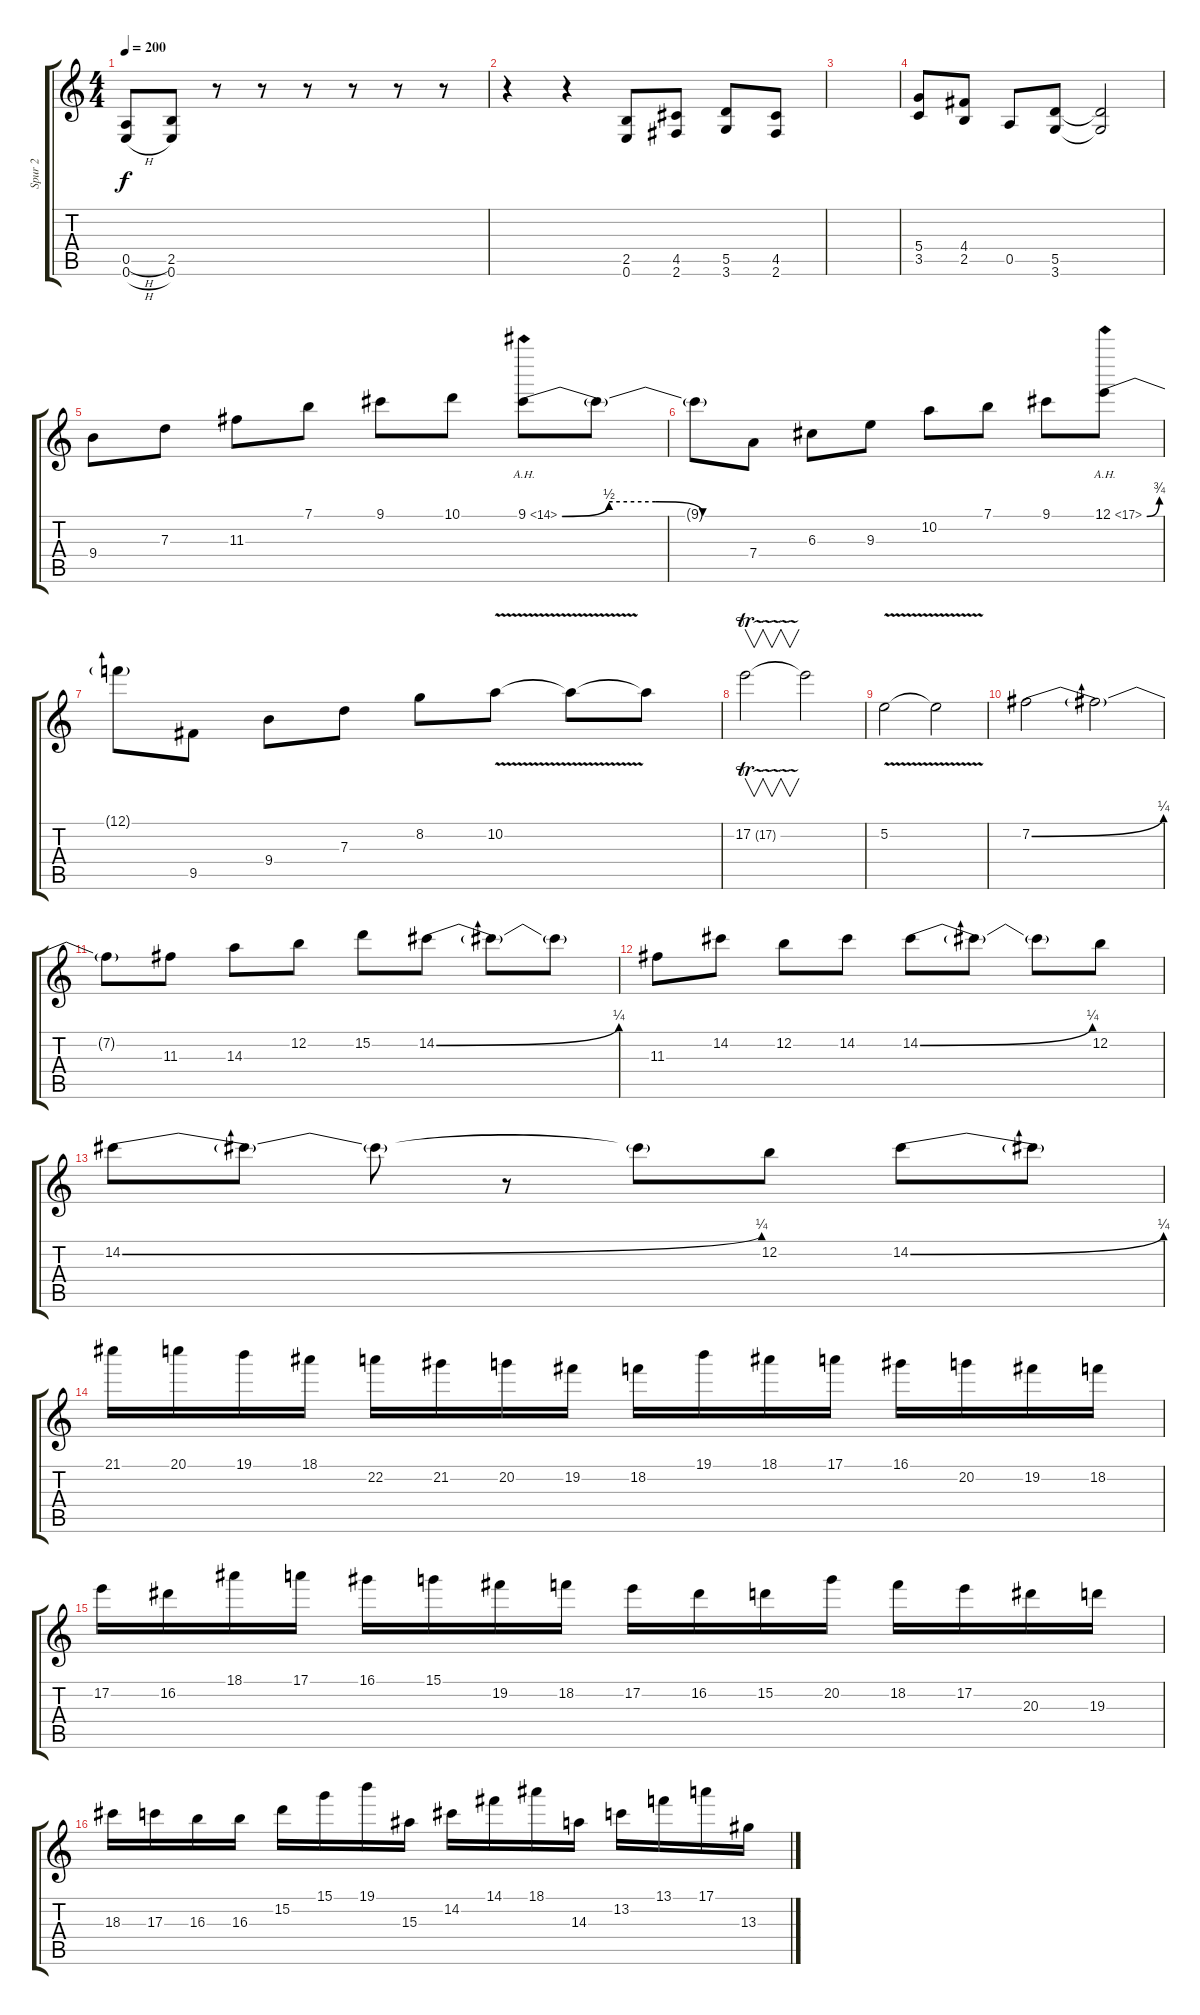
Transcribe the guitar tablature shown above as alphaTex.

\track ("Spur 2" "Spur 2") {instrument overdrivenguitar}
\staff {score tabs}
\tuning (E4 B3 G3 D3 A2 E2) {hide}
\ts (4 4)
\tempo 200
\clef g2
\ks c
(0.5{h} 0.6{h}).8{dy f} (2.5 0.6).8 r.8 r.8 r.8 r.8 r.8 r.8 |
r.4 r.4 (2.5 0.6).8 (4.5 2.6).8 (5.5 3.6).8 (4.5 2.6).8 |
|
(5.4 3.5).8 (4.4 2.5).8 0.5.8 (5.5 3.6).8 (5.5{t} 3.6{t}).2 |
9.4.8{volume 13} 7.3.8 11.3.8 7.1.8 9.1.8 10.1.8 9.1{be (custom 0 0 15 2 30 2 45 0 60 0) ah 5}.8 9.1{t}.8 |
9.1{t}.8 7.4.8 6.3.8 9.3.8 10.2.8 7.1.8 9.1.8 12.1{be (bend 0 0 60 3) ah 5}.8 |
12.1{t}.8 9.5.8 9.4.8 7.3.8 8.2.8 10.2{v}.8 10.2{t}.8 10.2{t}.8 |
17.2{tr (17 16)}.2{v} 17.2{t}.2 |
5.2{v}.2 5.2{t}.2 |
7.2{be (bend 0 0 60 1)}.2 7.2{t}.2 |
7.2{t}.8 11.3.8 14.3.8 12.2.8 15.2.8 14.2{be (bend 0 0 60 1)}.8 14.2{t}.8 14.2{t}.8 |
11.3.8 14.2.8 12.2.8 14.2.8 14.2{be (bend 0 0 60 1)}.8 14.2{t}.8 14.2{t}.8 12.2.8 |
14.2{be (bend 0 0 60 1)}.8 14.2{t}.8 14.2{t}.8 r.8 14.2{t}.8 12.2.8 14.2{be (bend 0 0 60 1)}.8 14.2{t}.8 |
21.1.16 20.1.16 19.1.16 18.1.16 22.2.16 21.2.16 20.2.16 19.2.16 18.2.16 19.1.16 18.1.16 17.1.16 16.1.16 20.2.16 19.2.16 18.2.16 |
17.2.16 16.2.16 18.1.16 17.1.16 16.1.16 15.1.16 19.2.16 18.2.16 17.2.16 16.2.16 15.2.16 20.2.16 18.2.16 17.2.16 20.3.16 19.3.16 |
18.3.16 17.3.16 16.3.16 16.3.16 15.2.16 15.1.16 19.1.16 15.3.16 14.2.16 14.1.16 18.1.16 14.3.16 13.2.16 13.1.16 17.1.16 13.3.16
